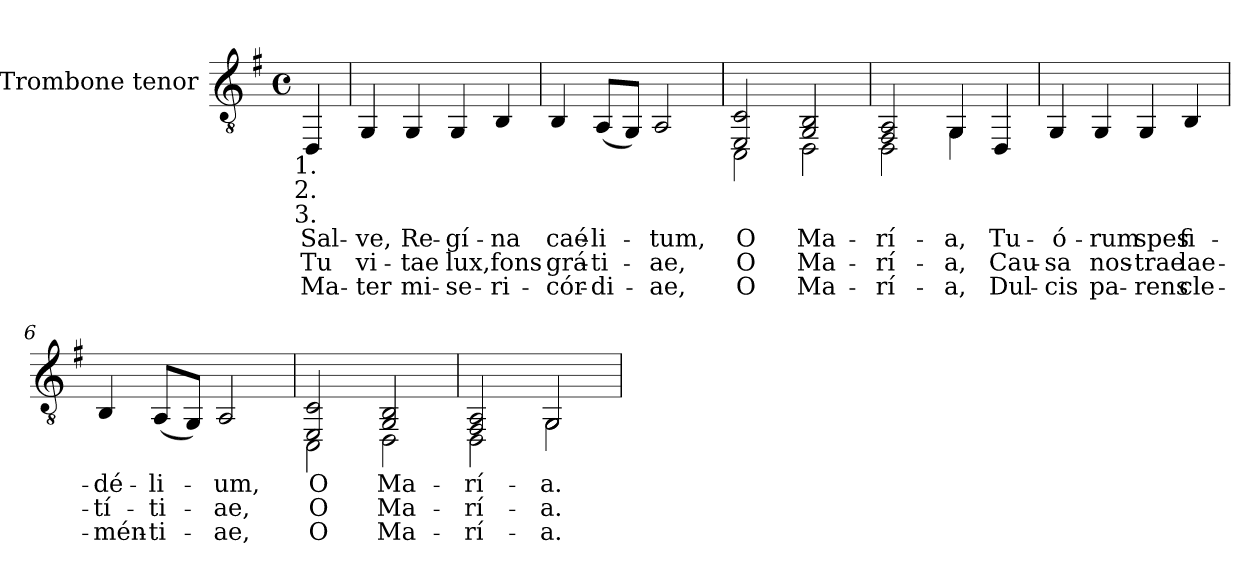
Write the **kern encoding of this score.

**kern	**text	**text	**text
*part1	*part1	*part1	*part1
*staff1	*staff1	*staff1	*staff1
*I"Trombone tenor	*	*	*
*I'Trne.	*	*	*
!!LO:PB:g=z
*clefGv2	*	*	*
*k[f#]	*	*	*
*G:	*	*	*
*M4/4	*	*	*
*met(c)	*	*	*
*MM70	*	*	*
=	=	=	=
!LO:TX:b:cj:t=1.	!	!	!
!LO:TX:b:cj:t=2.	!	!	!
!LO:TX:b:cj:t=3.	!	!	!
!	!LO:LY:b:color=#000000	!LO:LY:b:color=#000000	!LO:LY:b:color=#000000
4DDi/	Sal-	Tu	Ma-
=1	=1	=1	=1
!	!LO:LY:b:color=#000000	!LO:LY:b:color=#000000	!LO:LY:b:color=#000000
4GGi/	-ve,	vi-	-ter
!	!LO:LY:b:color=#000000	!LO:LY:b:color=#000000	!LO:LY:b:color=#000000
4GGi/	Re-	-tae	mi-
!	!LO:LY:b:color=#000000	!LO:LY:b:color=#000000	!LO:LY:b:color=#000000
4GGi/	-gí-	lux,	-se-
!	!LO:LY:b:color=#000000	!LO:LY:b:color=#000000	!LO:LY:b:color=#000000
4BBi/	-na	fons	-ri-
=2	=2	=2	=2
!	!LO:LY:b:color=#000000	!LO:LY:b:color=#000000	!LO:LY:b:color=#000000
4BBi/	caé-	grá-	-cór-
!	!LO:LY:b:color=#000000	!LO:LY:b:color=#000000	!LO:LY:b:color=#000000
(8AAi/L	-li-	-ti-	-di-
8GGi/J)	.	.	.
!	!LO:LY:b:color=#000000	!LO:LY:b:color=#000000	!LO:LY:b:color=#000000
2AAi/	-tum,	-ae,	-ae,
=3	=3	=3	=3
!	!LO:LY:b:color=#000000	!LO:LY:b:color=#000000	!LO:LY:b:color=#000000
*^	*	*	*
2EEi/ 2Ci	2CCi\	O	O	O
!	!	!LO:LY:b:color=#000000	!LO:LY:b:color=#000000	!LO:LY:b:color=#000000
2GGi/ 2BBi	2DDi\	Ma-	Ma-	Ma-
=4	=4	=4	=4	=4
!	!	!LO:LY:b:color=#000000	!LO:LY:b:color=#000000	!LO:LY:b:color=#000000
2FF#i/ 2AAi	2DDi\	-rí-	-rí-	-rí-
!	!	!LO:LY:b:color=#000000	!LO:LY:b:color=#000000	!LO:LY:b:color=#000000
4GGi/	4GGi\	-a,	-a,	-a,
!	!	!LO:LY:b:color=#000000	!LO:LY:b:color=#000000	!LO:LY:b:color=#000000
4DDi/	4ryy	Tu-	Cau-	Dul-
*v	*v	*	*	*
=5	=5	=5	=5
*^	*	*	*
!	!	!LO:LY:b:color=#000000	!LO:LY:b:color=#000000	!LO:LY:b:color=#000000
*v	*v	*	*	*
4GGi/	-ó-	-sa	-cis
!	!LO:LY:b:color=#000000	!LO:LY:b:color=#000000	!LO:LY:b:color=#000000
4GGi/	-rum	nos-	pa-
!	!LO:LY:b:color=#000000	!LO:LY:b:color=#000000	!LO:LY:b:color=#000000
4GGi/	spes	-trae	-rens
!	!LO:LY:b:color=#000000	!LO:LY:b:color=#000000	!LO:LY:b:color=#000000
4BBi/	fi-	lae-	cle-
!!LO:LB:g=z
=6	=6	=6	=6
!	!LO:LY:b:color=#000000	!LO:LY:b:color=#000000	!LO:LY:b:color=#000000
4BBi/	-dé-	-tí-	-mén-
!	!LO:LY:b:color=#000000	!LO:LY:b:color=#000000	!LO:LY:b:color=#000000
(8AAi/L	-li-	-ti-	-ti-
8GGi/J)	.	.	.
!	!LO:LY:b:color=#000000	!LO:LY:b:color=#000000	!LO:LY:b:color=#000000
2AAi/	-um,	-ae,	-ae,
=7	=7	=7	=7
!	!LO:LY:b:color=#000000	!LO:LY:b:color=#000000	!LO:LY:b:color=#000000
*^	*	*	*
2EEi/ 2Ci	2CCi\	O	O	O
!	!	!LO:LY:b:color=#000000	!LO:LY:b:color=#000000	!LO:LY:b:color=#000000
2GGi/ 2BBi	2DDi\	Ma-	Ma-	Ma-
=8	=8	=8	=8	=8
!	!	!LO:LY:b:color=#000000	!LO:LY:b:color=#000000	!LO:LY:b:color=#000000
2FF#i/ 2AAi	2DDi\	-rí-	-rí-	-rí-
!	!	!LO:LY:b:color=#000000	!LO:LY:b:color=#000000	!LO:LY:b:color=#000000
2GGi/	2GGi\	-a.	-a.	-a.
*v	*v	*	*	*
=	=	=	=
*-	*-	*-	*-
